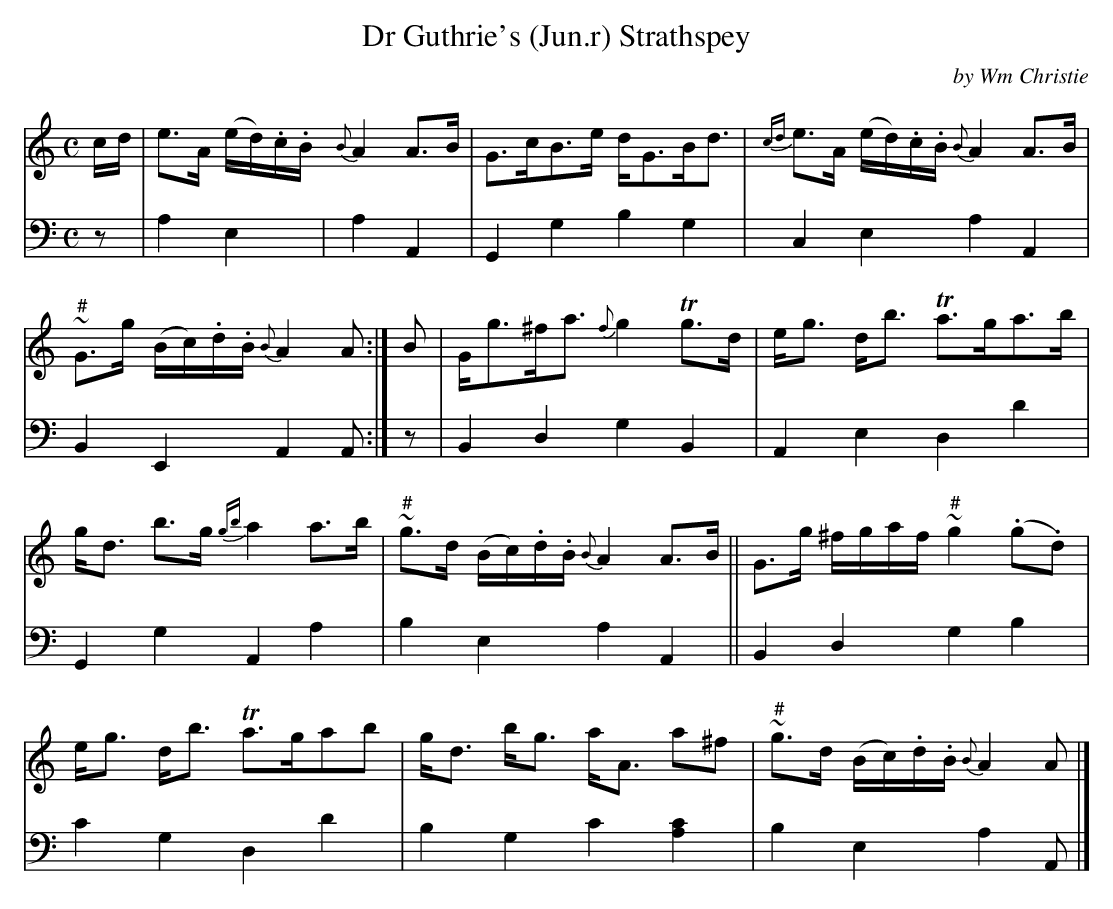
X:1
T: Dr Guthrie's (Jun.r) Strathspey
C: by Wm Christie
M: C
L: 1/16
K: Am
V: 1 staves=2
cd |\
e3A (ed).c.B {B}A4 A3B | G3cB3e dG3Bd3 |\
{cd}e3A (ed).c.B {B}A4 A3B | "^#"~G3g (Bc).d.B {B}A4 A2 :|\
B2 |\
Gg3^fa3 {f}g4Tg3d | eg3 db3 Ta3ga3b |
gd3 b3g {gb}a4 a3b | "^#"~g3d (Bc).d.B {B}A4 A3B ||\
G3g ^fgaf "^#"~g4 (.g2.d2) | eg3 db3 Ta3ga2b2 |\
gd3 bg3 aA3 a2^f2 | "^#"~g3d (Bc).d.B {B}A4 A2 |]
V: 2 clef=bass middle=d
z2 |\
a4e4 | a4A4 | G4g4 b4g4 | c4e4 a4A4 | B4E4 A4A2 :| z2 | B4d4 g4B4 | A4e4 d4d'4 |
G4g4 A4a4 | b4e4 a4A4 || B4d4 g4b4 | c'4g4 d4d'4 | b4g4 c'4[a4c'4] | b4e4 a4A2 |]
